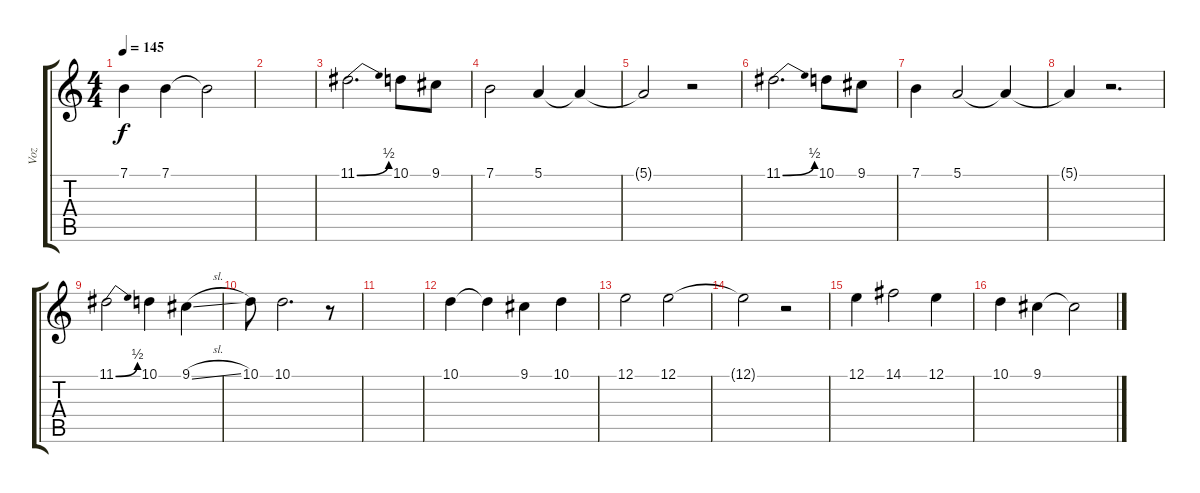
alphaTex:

\track ("Voz" "Voz") {instrument altosax}
\staff {score tabs}
\tuning (E4 B3 G3 D3 A2 E2) {hide}
\ts (4 4)
\tempo 145
\clef g2
\ks c
7.1.4{dy f} 7.1.4 7.1{t}.2 |
|
11.1{be (bend 0 0 60 2)}.2{d} 10.1.8 9.1.8 |
7.1.2 5.1.4 5.1{t}.4 |
5.1{t}.2 r.2 |
11.1{be (bend 0 0 60 2)}.2{d} 10.1.8 9.1.8 |
7.1.4 5.1.2 5.1{t}.4 |
5.1{t}.4 r.2{d} |
11.1{be (bend 0 0 60 2)}.2 10.1.4 9.1{sl}.4 |
10.1.8 10.1.2{d} r.8 |
|
10.1.4 10.1{t}.4 9.1.4 10.1.4 |
12.1.2 12.1.2 |
12.1{t}.2 r.2 |
12.1.4 14.1.2 12.1.4 |
10.1.4 9.1.4 9.1{t}.2
